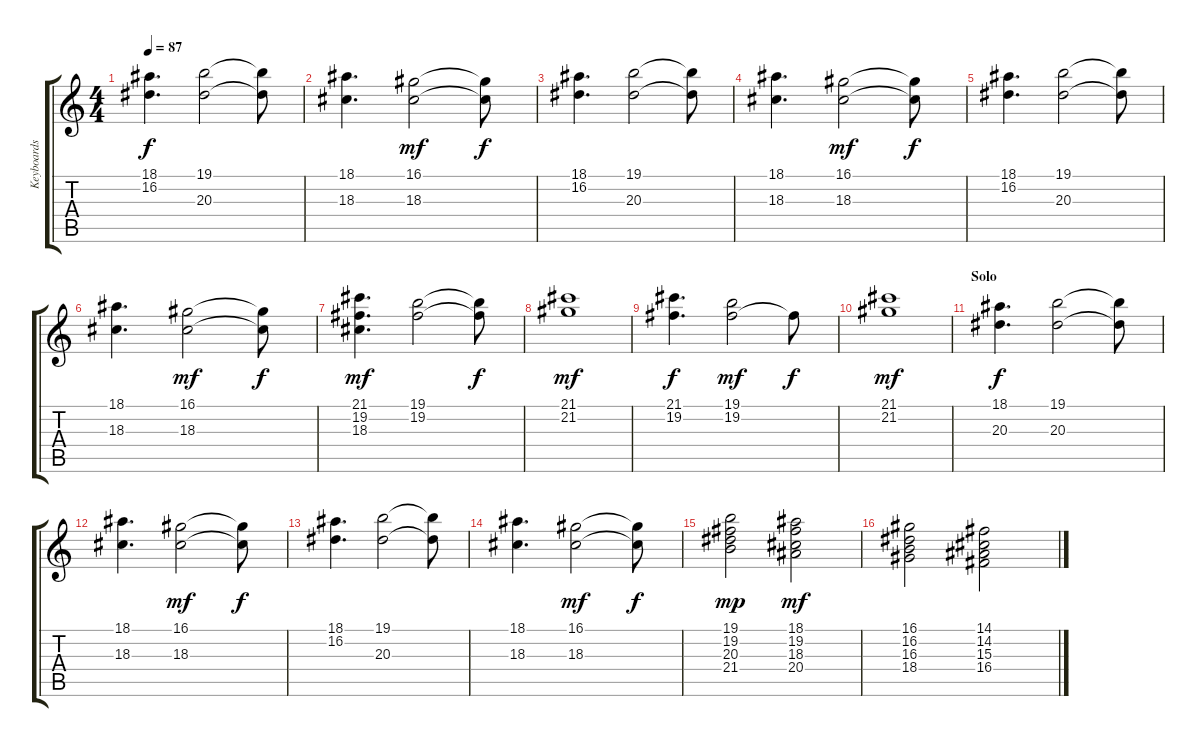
\track ("Keyboards (1)" "Keyboards ") {instrument stringensemble1}
\staff {score tabs}
\tuning (E4 B3 G3 D3 A2 E2) {hide}
\ts (4 4)
\tempo 87
\clef g2
\ks c
(18.1 16.2).4{d dy f} (19.1 20.3).2 (19.1{t} 20.3{t}).8 |
(18.1 18.3).4{d} (16.1 18.3).2{dy mf} (16.1{t} 18.3{t}).8{dy f} |
(18.1 16.2).4{d} (19.1 20.3).2 (19.1{t} 20.3{t}).8 |
(18.1 18.3).4{d} (16.1 18.3).2{dy mf} (16.1{t} 18.3{t}).8{dy f} |
(18.1 16.2).4{d} (19.1 20.3).2 (19.1{t} 20.3{t}).8 |
(18.1 18.3).4{d} (16.1 18.3).2{dy mf} (16.1{t} 18.3{t}).8{dy f} |
(21.1 19.2 18.3).4{d dy mf} (19.1 19.2).2 (19.1{t} 19.2{t}).8{dy f} |
(21.1 21.2).1{dy mf} |
(21.1 19.2).4{d dy f} (19.1 19.2).2{dy mf} 19.2{t}.8{dy f} |
(21.1 21.2).1{dy mf} |
\section ("" "Solo")
(18.1 20.3).4{d dy f} (19.1 20.3).2 (19.1{t} 20.3{t}).8 |
(18.1 18.3).4{d} (16.1 18.3).2{dy mf} (16.1{t} 18.3{t}).8{dy f} |
(18.1 16.2).4{d} (19.1 20.3).2 (19.1{t} 20.3{t}).8 |
(18.1 18.3).4{d} (16.1 18.3).2{dy mf} (16.1{t} 18.3{t}).8{dy f} |
(19.1 19.2 20.3 21.4).2{dy mp} (18.1 19.2 18.3 20.4).2{dy mf} |
(16.1 16.2 16.3 18.4).2 (14.1 14.2 15.3 16.4).2
